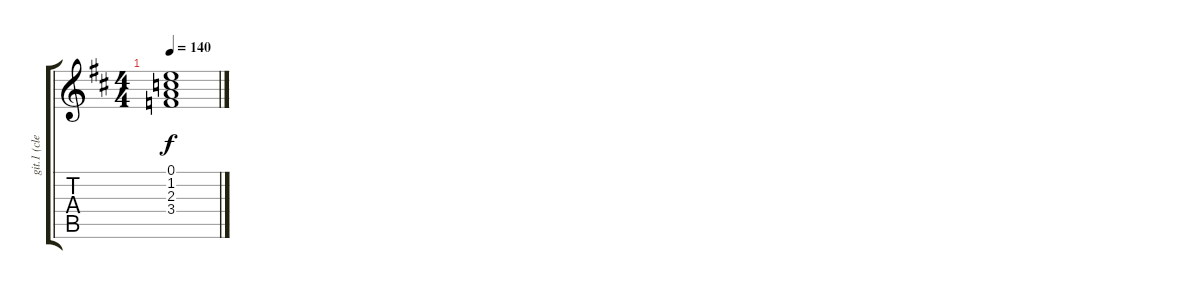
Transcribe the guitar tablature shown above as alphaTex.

\track ("git.1 (clean)" "git.1 (cle") {instrument electricguitarjazz}
\staff {score tabs}
\tuning (E4 B3 G3 D3 A2 E2) {hide}
\ts (4 4)
\tempo 140
\clef g2
\ks d
(0.1{t} 1.2{t} 2.3{t} 3.4{t}).1{dy f}
